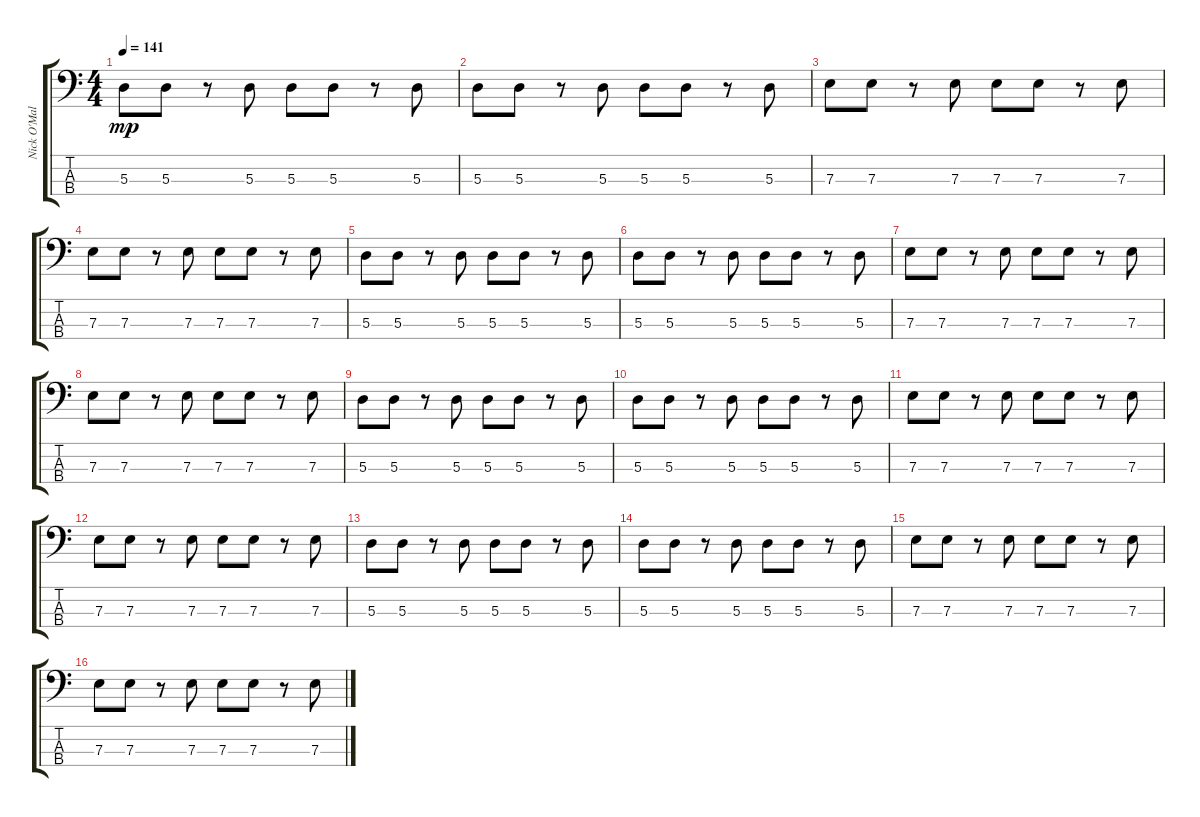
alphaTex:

\track ("Nick O'Malley" "Nick O'Mal") {instrument electricbassfinger}
\staff {score tabs}
\tuning (G2 D2 A1 E1) {hide}
\ts (4 4)
\tempo 141
\clef f4
\ks c
5.3.8{dy mp} 5.3.8 r.8 5.3.8 5.3.8 5.3.8 r.8 5.3.8 |
5.3.8 5.3.8 r.8 5.3.8 5.3.8 5.3.8 r.8 5.3.8 |
7.3.8 7.3.8 r.8 7.3.8 7.3.8 7.3.8 r.8 7.3.8 |
7.3.8 7.3.8 r.8 7.3.8 7.3.8 7.3.8 r.8 7.3.8 |
5.3.8 5.3.8 r.8 5.3.8 5.3.8 5.3.8 r.8 5.3.8 |
5.3.8 5.3.8 r.8 5.3.8 5.3.8 5.3.8 r.8 5.3.8 |
7.3.8 7.3.8 r.8 7.3.8 7.3.8 7.3.8 r.8 7.3.8 |
7.3.8 7.3.8 r.8 7.3.8 7.3.8 7.3.8 r.8 7.3.8 |
5.3.8 5.3.8 r.8 5.3.8 5.3.8 5.3.8 r.8 5.3.8 |
5.3.8 5.3.8 r.8 5.3.8 5.3.8 5.3.8 r.8 5.3.8 |
7.3.8 7.3.8 r.8 7.3.8 7.3.8 7.3.8 r.8 7.3.8 |
7.3.8 7.3.8 r.8 7.3.8 7.3.8 7.3.8 r.8 7.3.8 |
5.3.8 5.3.8 r.8 5.3.8 5.3.8 5.3.8 r.8 5.3.8 |
5.3.8 5.3.8 r.8 5.3.8 5.3.8 5.3.8 r.8 5.3.8 |
7.3.8 7.3.8 r.8 7.3.8 7.3.8 7.3.8 r.8 7.3.8 |
7.3.8 7.3.8 r.8 7.3.8 7.3.8 7.3.8 r.8 7.3.8
